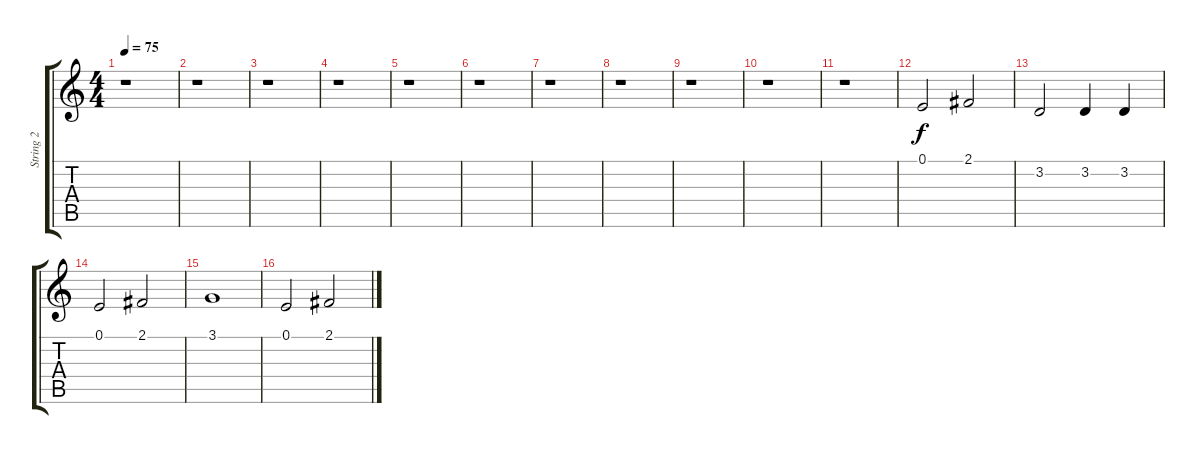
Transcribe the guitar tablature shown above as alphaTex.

\track ("String 2" "String 2") {instrument stringensemble1}
\staff {score tabs}
\tuning (E4 B3 G3 D3 A2 E2) {hide}
\ts (4 4)
\tempo 75
\clef g2
\ks c
r.1{dy f} |
r.1 |
r.1 |
r.1 |
r.1 |
r.1 |
r.1 |
r.1 |
r.1 |
r.1 |
r.1 |
0.1.2 2.1.2 |
3.2.2 3.2.4 3.2.4 |
0.1.2 2.1.2 |
3.1.1 |
0.1.2 2.1.2
